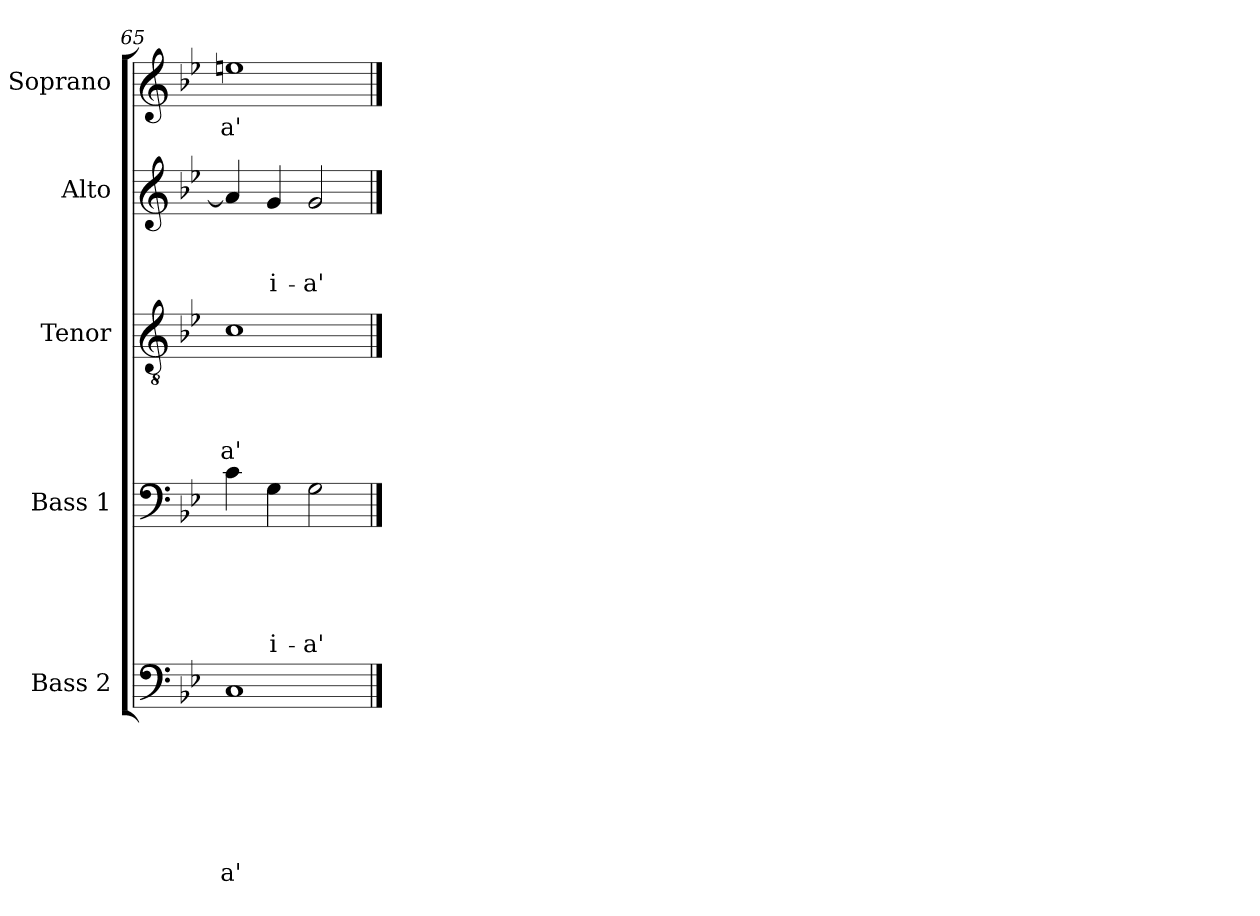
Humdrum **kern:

**kern	**text	**text	**text	**text	**text	**text	**text	**kern	**text	**text	**text	**text	**text	**kern	**text	**text	**text	**text	**kern	**text	**text	**text	**kern	**text
*part5	*part5	*part5	*part5	*part5	*part5	*part5	*part5	*part4	*part4	*part4	*part4	*part4	*part4	*part3	*part3	*part3	*part3	*part3	*part2	*part2	*part2	*part2	*part1	*part1
*staff5	*staff5	*staff5	*staff5	*staff5	*staff5	*staff5	*staff5	*staff4	*staff4	*staff4	*staff4	*staff4	*staff4	*staff3	*staff3	*staff3	*staff3	*staff3	*staff2	*staff2	*staff2	*staff2	*staff1	*staff1
*I"Bass 2	*	*	*	*	*	*	*	*I"Bass 1	*	*	*	*	*	*I"Tenor	*	*	*	*	*I"Alto	*	*	*	*I"Soprano	*
*clefF4	*	*	*	*	*	*	*	*clefF4	*	*	*	*	*	*clefGv2	*	*	*	*	*clefG2	*	*	*	*clefG2	*
*k[b-e-]	*	*	*	*	*	*	*	*k[b-e-]	*	*	*	*	*	*k[b-e-]	*	*	*	*	*k[b-e-]	*	*	*	*k[b-e-]	*
*B-:	*	*	*	*	*	*	*	*B-:	*	*	*	*	*	*B-:	*	*	*	*	*B-:	*	*	*	*B-:	*
=65	=65	=65	=65	=65	=65	=65	=65	=65	=65	=65	=65	=65	=65	=65	=65	=65	=65	=65	=65	=65	=65	=65	=65	=65
!	!	!	!	!	!	!	!LO:LY:b	!	!	!	!	!	!	!	!	!	!	!LO:LY:b	!	!	!	!	!	!LO:LY:b
1C	.	.	.	.	.	.	-a'	4c\	.	.	.	.	.	1c	.	.	.	-a'	4a/]	.	.	.	1een	-a'
!	!	!	!	!	!	!	!	!	!	!	!	!	!LO:LY:b	!	!	!	!	!	!	!	!	!LO:LY:b	!	!
.	.	.	.	.	.	.	.	4G\	.	.	.	.	-i-	.	.	.	.	.	4g/	.	.	-i-	.	.
!	!	!	!	!	!	!	!	!	!	!	!	!	!LO:LY:b	!	!	!	!	!	!	!	!	!LO:LY:b	!	!
.	.	.	.	.	.	.	.	2G\	.	.	.	.	-a'	.	.	.	.	.	2g/	.	.	-a'	.	.
==	==	==	==	==	==	==	==	==	==	==	==	==	==	==	==	==	==	==	==	==	==	==	==	==
*-	*-	*-	*-	*-	*-	*-	*-	*-	*-	*-	*-	*-	*-	*-	*-	*-	*-	*-	*-	*-	*-	*-	*-	*-
